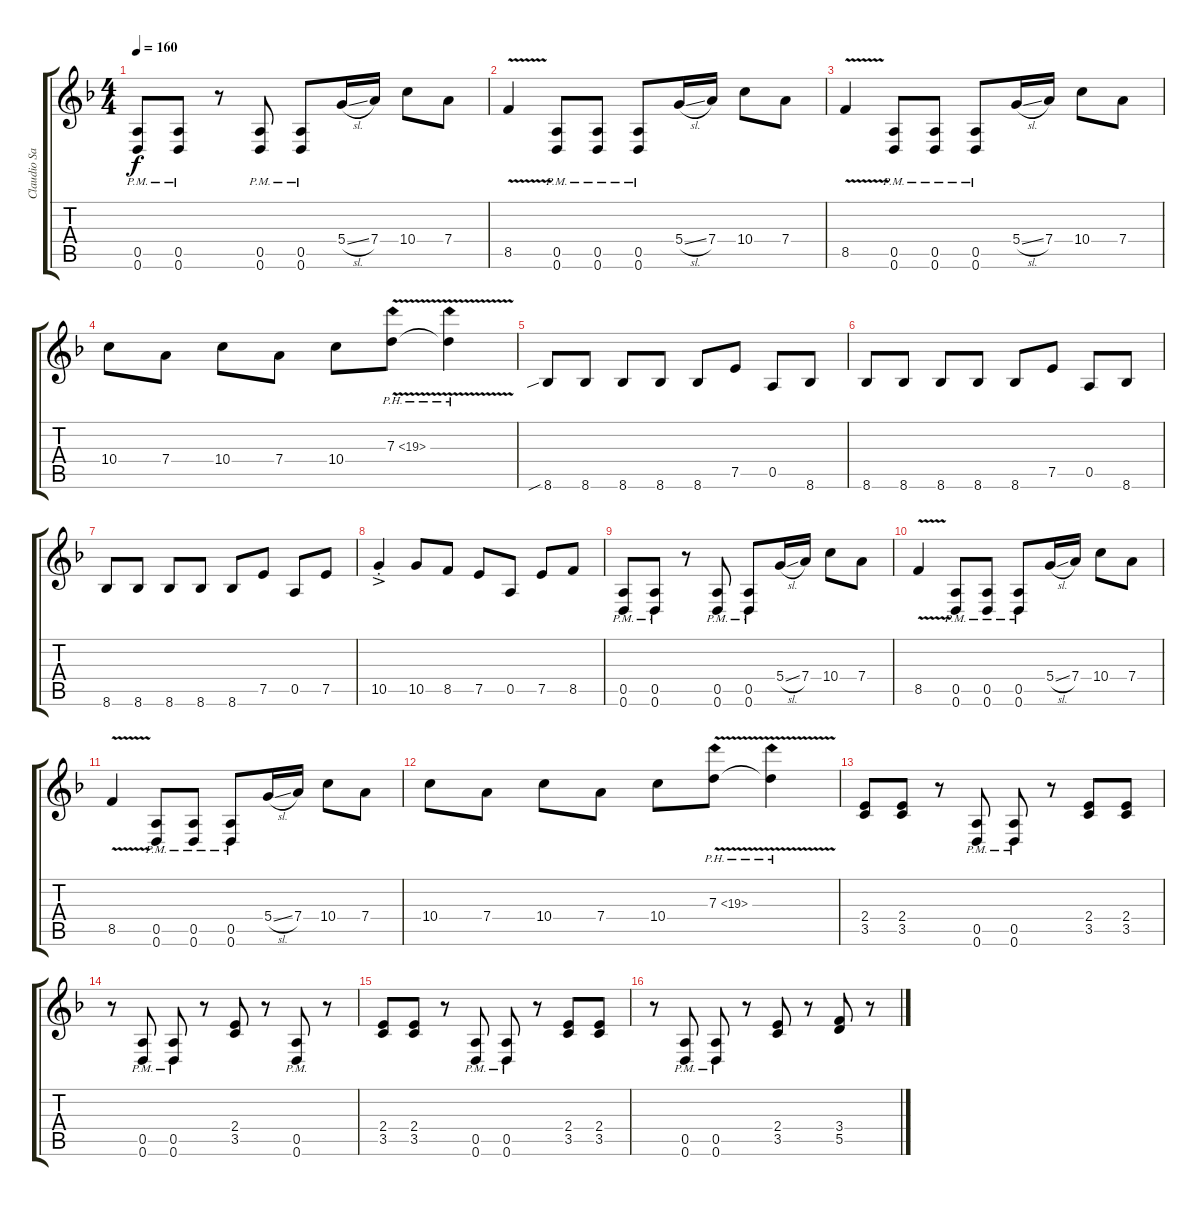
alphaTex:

\track ("Claudio Sanchez" "Claudio Sa") {instrument distortionguitar}
\staff {score tabs}
\tuning (E4 B3 G3 D3 A2 D2) {hide}
\ts (4 4)
\tempo 160
\clef g2
\ks dminor
(0.5{pm} 0.6{pm}).8{dy f} (0.5{pm} 0.6{pm}).8 r.8 (0.5{pm} 0.6{pm}).8 (0.5{pm} 0.6{pm}).8 5.4{sl}.16 7.4.16 10.4.8 7.4.8 |
8.5{v}.4 (0.5{pm} 0.6{pm}).8 (0.5{pm} 0.6{pm}).8 (0.5{pm} 0.6{pm}).8 5.4{sl}.16 7.4.16 10.4.8 7.4.8 |
8.5{v}.4 (0.5{pm} 0.6{pm}).8 (0.5{pm} 0.6{pm}).8 (0.5{pm} 0.6{pm}).8 5.4{sl}.16 7.4.16 10.4.8 7.4.8 |
10.4.8 7.4.8 10.4.8 7.4.8 10.4.8 7.3{ph 12 v}.8 7.3{ph 12 v t}.4 |
8.6{sib}.8 8.6.8 8.6.8 8.6.8 8.6.8 7.5.8 0.5.8 8.6.8 |
8.6.8 8.6.8 8.6.8 8.6.8 8.6.8 7.5.8 0.5.8 8.6.8 |
8.6.8 8.6.8 8.6.8 8.6.8 8.6.8 7.5.8 0.5.8 7.5.8 |
10.5{ac st}.4 10.5.8 8.5.8 7.5.8 0.5.8 7.5.8 8.5.8 |
(0.5{pm} 0.6{pm}).8 (0.5{pm} 0.6{pm}).8 r.8 (0.5{pm} 0.6{pm}).8 (0.5{pm} 0.6{pm}).8 5.4{sl}.16 7.4.16 10.4.8 7.4.8 |
8.5{v}.4 (0.5{pm} 0.6{pm}).8 (0.5{pm} 0.6{pm}).8 (0.5{pm} 0.6{pm}).8 5.4{sl}.16 7.4.16 10.4.8 7.4.8 |
8.5{v}.4 (0.5{pm} 0.6{pm}).8 (0.5{pm} 0.6{pm}).8 (0.5{pm} 0.6{pm}).8 5.4{sl}.16 7.4.16 10.4.8 7.4.8 |
10.4.8 7.4.8 10.4.8 7.4.8 10.4.8 7.3{ph 12 v}.8 7.3{ph 12 v t}.4 |
(2.4 3.5).8 (2.4 3.5).8 r.8 (0.5{pm} 0.6{pm}).8 (0.5{pm} 0.6{pm}).8 r.8 (2.4 3.5).8 (2.4 3.5).8 |
r.8 (0.5{pm} 0.6{pm}).8 (0.5{pm} 0.6{pm}).8 r.8 (2.4 3.5).8 r.8 (0.5{pm} 0.6{pm}).8 r.8 |
(2.4 3.5).8 (2.4 3.5).8 r.8 (0.5{pm} 0.6{pm}).8 (0.5{pm} 0.6{pm}).8 r.8 (2.4 3.5).8 (2.4 3.5).8 |
r.8 (0.5{pm} 0.6{pm}).8 (0.5{pm} 0.6{pm}).8 r.8 (2.4 3.5).8 r.8 (3.4 5.5).8 r.8
